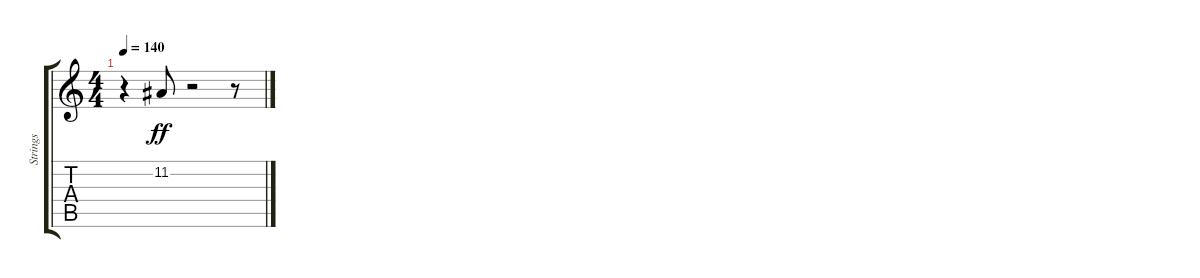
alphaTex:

\track ("Strings       " "Strings   ") {instrument ocarina}
\staff {score tabs}
\tuning (E4 B3 G3 D3 A2 E2) {hide}
\ts (4 4)
\tempo 140
\clef g2
\ks c
r.4{dy ff} 11.2.8 r.2 r.8
